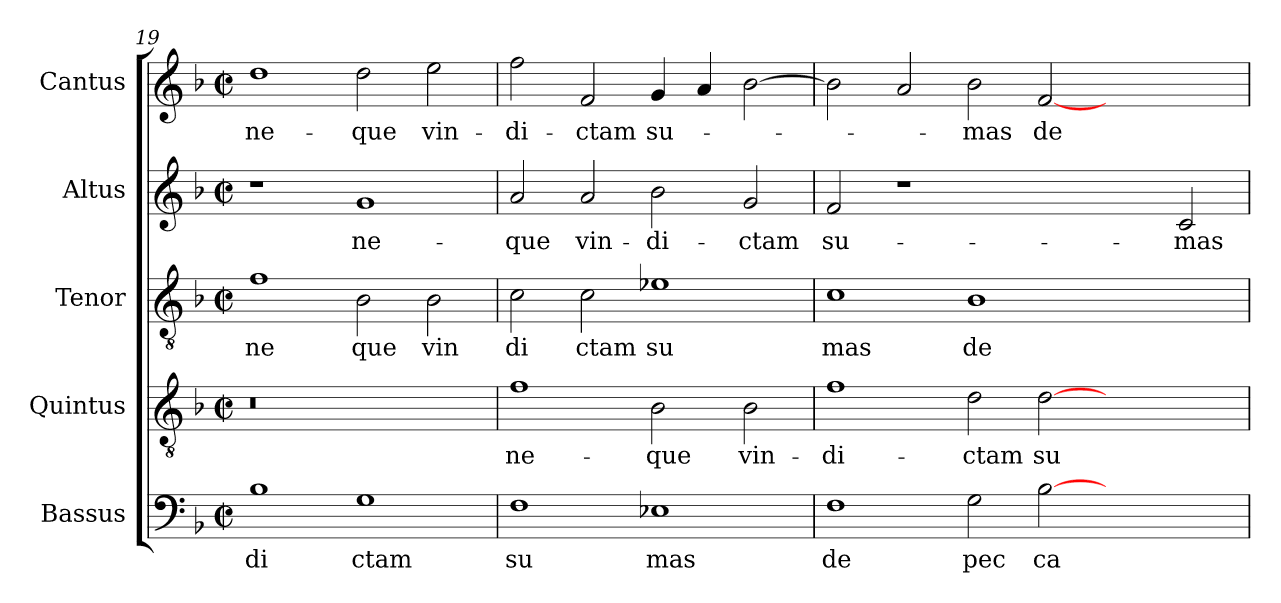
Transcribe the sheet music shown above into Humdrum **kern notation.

**kern	**text	**kern	**text	**kern	**text	**kern	**text	**kern	**text
*part5	*part5	*part4	*part4	*part3	*part3	*part2	*part2	*part1	*part1
*staff5	*staff5	*staff4	*staff4	*staff3	*staff3	*staff2	*staff2	*staff1	*staff1
*I"Bassus	*	*I"Quintus	*	*I"Tenor	*	*I"Altus	*	*I"Cantus	*
*clefF4	*	*clefGv2	*	*clefGv2	*	*clefG2	*	*clefG2	*
*k[b-]	*	*k[b-]	*	*k[b-]	*	*k[b-]	*	*k[b-]	*
*F:	*	*F:	*	*F:	*	*F:	*	*F:	*
*M2/2	*	*M2/2	*	*M2/2	*	*M2/2	*	*M2/2	*
*met(c|)	*	*met(c|)	*	*met(c|)	*	*met(c|)	*	*met(c|)	*
=19	=19	=19	=19	=19	=19	=19	=19	=19	=19
!	!LO:LY:b:cj	!	!	!	!LO:LY:b:cj	!	!	!	!LO:LY:b:cj
1B-	di	0r	.	1f	ne	1r	.	1dd	ne-
!	!LO:LY:b:cj	!	!	!	!LO:LY:b:cj	!	!LO:LY:b:cj	!	!LO:LY:b:cj
1G	ctam	.	.	2B-\	que	1g	ne-	2dd\	-que
!	!	!	!	!	!LO:LY:b:cj	!	!	!	!LO:LY:b:cj
.	.	.	.	2B-\	vin	.	.	2ee\	vin-
=20	=20	=20	=20	=20	=20	=20	=20	=20	=20
!	!LO:LY:b:cj	!	!LO:LY:b:cj	!	!LO:LY:b:cj	!	!LO:LY:b:cj	!	!LO:LY:b:cj
1F	su	1f	ne-	2c\	di	2a/	-que	2ff\	-di-
!	!	!	!	!	!LO:LY:b:cj	!	!LO:LY:b:cj	!	!LO:LY:b:cj
.	.	.	.	2c\	ctam	2a/	vin-	2f/	-ctam
!	!LO:LY:b:cj	!	!LO:LY:b:cj	!	!LO:LY:b:cj	!	!LO:LY:b:cj	!	!LO:LY:b:cj
1E-X	mas	2B-\	-que	1e-X	su	2b-\	-di-	4g/	su-
.	.	.	.	.	.	.	.	4a/	.
!	!	!	!LO:LY:b:cj	!	!	!	!LO:LY:b:cj	!	!
.	.	2B-\	vin-	.	.	2g/	-ctam	[>2b-\	.
=21	=21	=21	=21	=21	=21	=21	=21	=21	=21
!	!LO:LY:b:cj	!	!LO:LY:b:cj	!	!LO:LY:b:cj	!	!LO:LY:b:cj	!	!
1F	de	1f	-di-	1c	mas	2f/	su-	2b-\]	.
!	!	!	!	!	!	!LO:N:vis=1	!	!	!
.	.	.	.	.	.	0r	.	2a/	.
!	!LO:LY:b:cj	!	!LO:LY:b:cj	!	!LO:LY:b:cj	!	!	!	!LO:LY:b:cj
2G\	pec	2d\	-ctam	1B-	de	.	.	2b-\	-mas
!	!LO:LY:b:cj	!	!LO:LY:b:cj	!	!	!	!	!	!LO:LY:b:cj
[>2B-\	ca	[>2d\	su-	.	.	.	.	[<2f/	de
1ryy	.	1ryy	.	1ryy	.	.	.	1ryy	.
!	!	!	!	!	!	!	!LO:LY:b:cj	!	!
.	.	.	.	.	.	2c/	-mas	.	.
=	=	=	=	=	=	=	=	=	=
*-	*-	*-	*-	*-	*-	*-	*-	*-	*-
